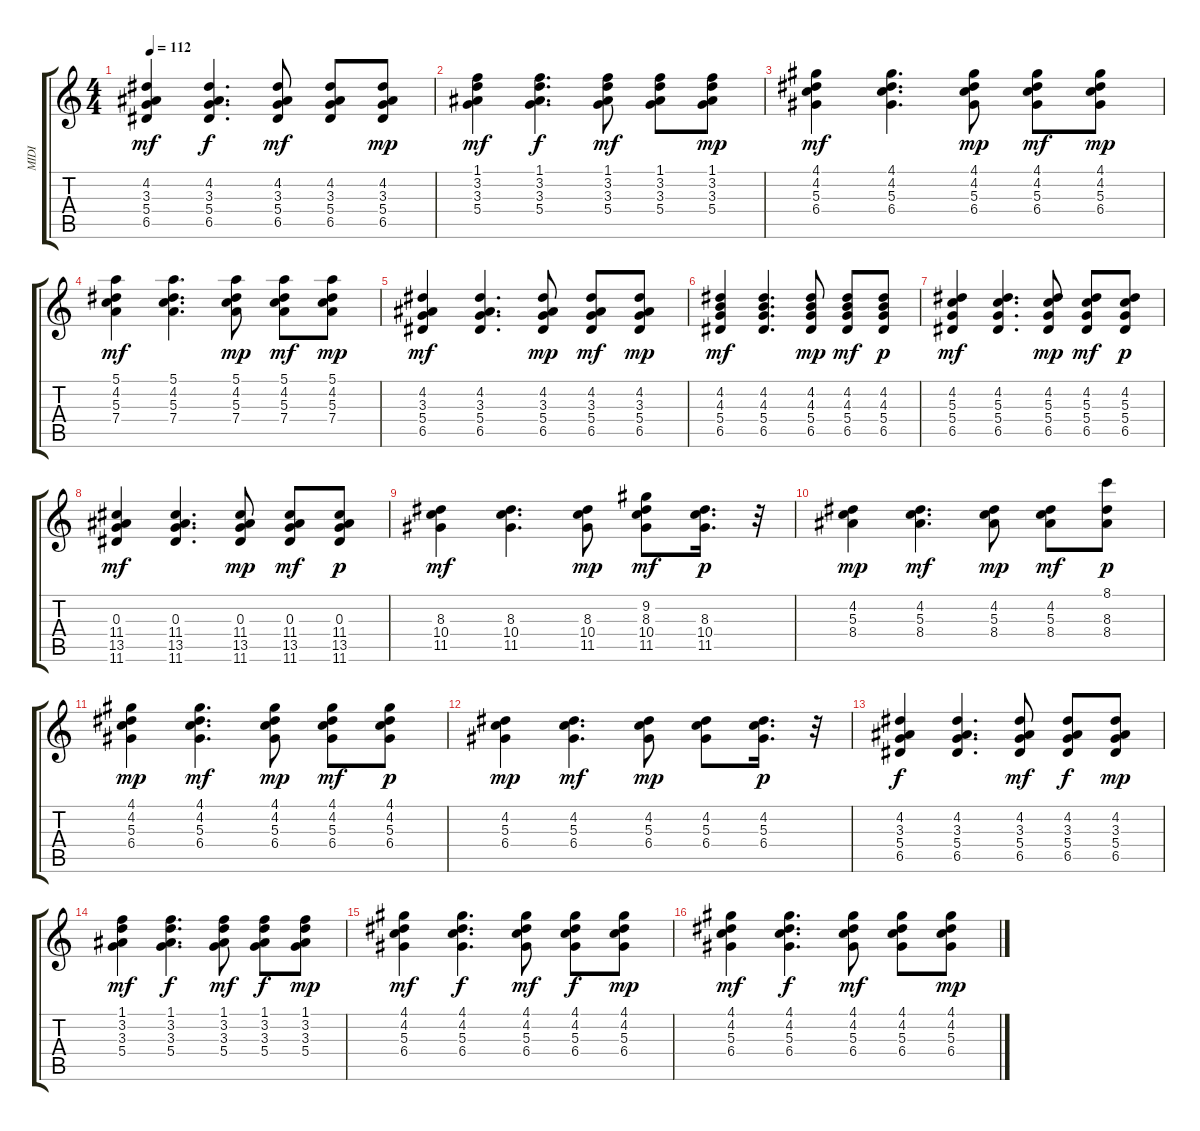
\track ("MIDI" "MIDI") {instrument acousticguitarsteel}
\staff {score tabs}
\tuning (E4 B3 G3 D3 A2 E2) {hide}
\ts (4 4)
\tempo 112
\clef g2
\ks c
(4.2 3.3 5.4 6.5).4{dy mf} (4.2 3.3 5.4 6.5).4{d dy f} (4.2 3.3 5.4 6.5).8{dy mf} (4.2 3.3 5.4 6.5).8 (4.2 3.3 5.4 6.5).8{dy mp} |
(1.1 3.2 3.3 5.4).4{dy mf} (1.1 3.2 3.3 5.4).4{d dy f} (1.1 3.2 3.3 5.4).8{dy mf} (1.1 3.2 3.3 5.4).8 (1.1 3.2 3.3 5.4).8{dy mp} |
(4.1 4.2 5.3 6.4).4{dy mf} (4.1 4.2 5.3 6.4).4{d} (4.1 4.2 5.3 6.4).8{dy mp} (4.1 4.2 5.3 6.4).8{dy mf} (4.1 4.2 5.3 6.4).8{dy mp} |
(5.1 4.2 5.3 7.4).4{dy mf} (5.1 4.2 5.3 7.4).4{d} (5.1 4.2 5.3 7.4).8{dy mp} (5.1 4.2 5.3 7.4).8{dy mf} (5.1 4.2 5.3 7.4).8{dy mp} |
(4.2 3.3 5.4 6.5).4{dy mf} (4.2 3.3 5.4 6.5).4{d} (4.2 3.3 5.4 6.5).8{dy mp} (4.2 3.3 5.4 6.5).8{dy mf} (4.2 3.3 5.4 6.5).8{dy mp} |
(4.2 4.3 5.4 6.5).4{dy mf} (4.2 4.3 5.4 6.5).4{d} (4.2 4.3 5.4 6.5).8{dy mp} (4.2 4.3 5.4 6.5).8{dy mf} (4.2 4.3 5.4 6.5).8{dy p} |
(4.2 5.3 5.4 6.5).4{dy mf} (4.2 5.3 5.4 6.5).4{d} (4.2 5.3 5.4 6.5).8{dy mp} (4.2 5.3 5.4 6.5).8{dy mf} (4.2 5.3 5.4 6.5).8{dy p} |
(0.3 11.4 13.5 11.6).4{dy mf} (0.3 11.4 13.5 11.6).4{d} (0.3 11.4 13.5 11.6).8{dy mp} (0.3 11.4 13.5 11.6).8{dy mf} (0.3 11.4 13.5 11.6).8{dy p} |
(8.3 10.4 11.5).4{dy mf} (8.3 10.4 11.5).4{d} (8.3 10.4 11.5).8{dy mp} (9.2 8.3 10.4 11.5).8{dy mf} (8.3 10.4 11.5).16{d dy p} r.32 |
(4.2 5.3 8.4).4{dy mp} (4.2 5.3 8.4).4{d dy mf} (4.2 5.3 8.4).8{dy mp} (4.2 5.3 8.4).8{dy mf} (8.1 8.3 8.4).8{dy p} |
(4.1 4.2 5.3 6.4).4{dy mp} (4.1 4.2 5.3 6.4).4{d dy mf} (4.1 4.2 5.3 6.4).8{dy mp} (4.1 4.2 5.3 6.4).8{dy mf} (4.1 4.2 5.3 6.4).8{dy p} |
(4.2 5.3 6.4).4{dy mp} (4.2 5.3 6.4).4{d dy mf} (4.2 5.3 6.4).8{dy mp} (4.2 5.3 6.4).8 (4.2 5.3 6.4).16{d dy p} r.32 |
(4.2 3.3 5.4 6.5).4{dy f} (4.2 3.3 5.4 6.5).4{d} (4.2 3.3 5.4 6.5).8{dy mf} (4.2 3.3 5.4 6.5).8{dy f} (4.2 3.3 5.4 6.5).8{dy mp} |
(1.1 3.2 3.3 5.4).4{dy mf} (1.1 3.2 3.3 5.4).4{d dy f} (1.1 3.2 3.3 5.4).8{dy mf} (1.1 3.2 3.3 5.4).8{dy f} (1.1 3.2 3.3 5.4).8{dy mp} |
(4.1 4.2 5.3 6.4).4{dy mf} (4.1 4.2 5.3 6.4).4{d dy f} (4.1 4.2 5.3 6.4).8{dy mf} (4.1 4.2 5.3 6.4).8{dy f} (4.1 4.2 5.3 6.4).8{dy mp} |
(4.1 4.2 5.3 6.4).4{dy mf} (4.1 4.2 5.3 6.4).4{d dy f} (4.1 4.2 5.3 6.4).8{dy mf} (4.1 4.2 5.3 6.4).8 (4.1 4.2 5.3 6.4).8{dy mp}
